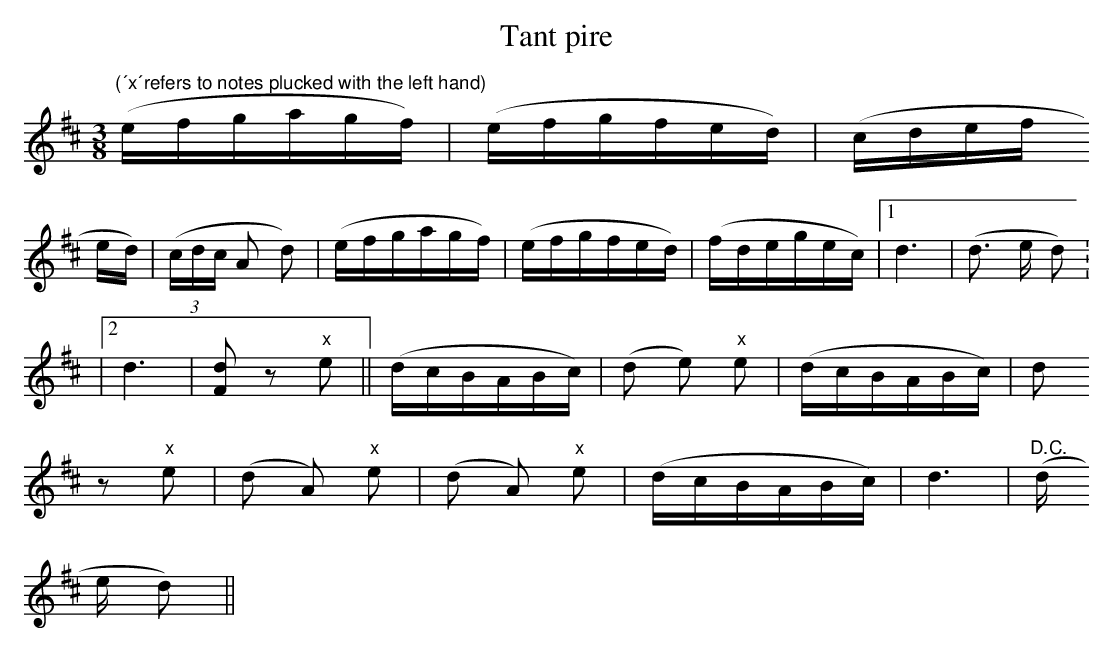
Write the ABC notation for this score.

X:1
T:Tant pire
M:3/8
L:1/16
K:D
"(´x´refers to notes plucked with the left hand)"(efgagf)|(efgfed)|(cdef
ed)|((3cdc A2  d2)  |(efgagf)|(efgfed)|(fdegec)|1d6      |(d3   e d2)  :
|2d6     | [F2d2]  z2 "x"e2 || (dcBABc)|(d2   e2)   "x"e2 |(dcBABc)|d2
z2   "x"e2 | (d2  A2)  "x"e2 |(d2  A2)  "x"e2 | (dcBABc)| d6   |"D.C."(d
3  e d2)||
